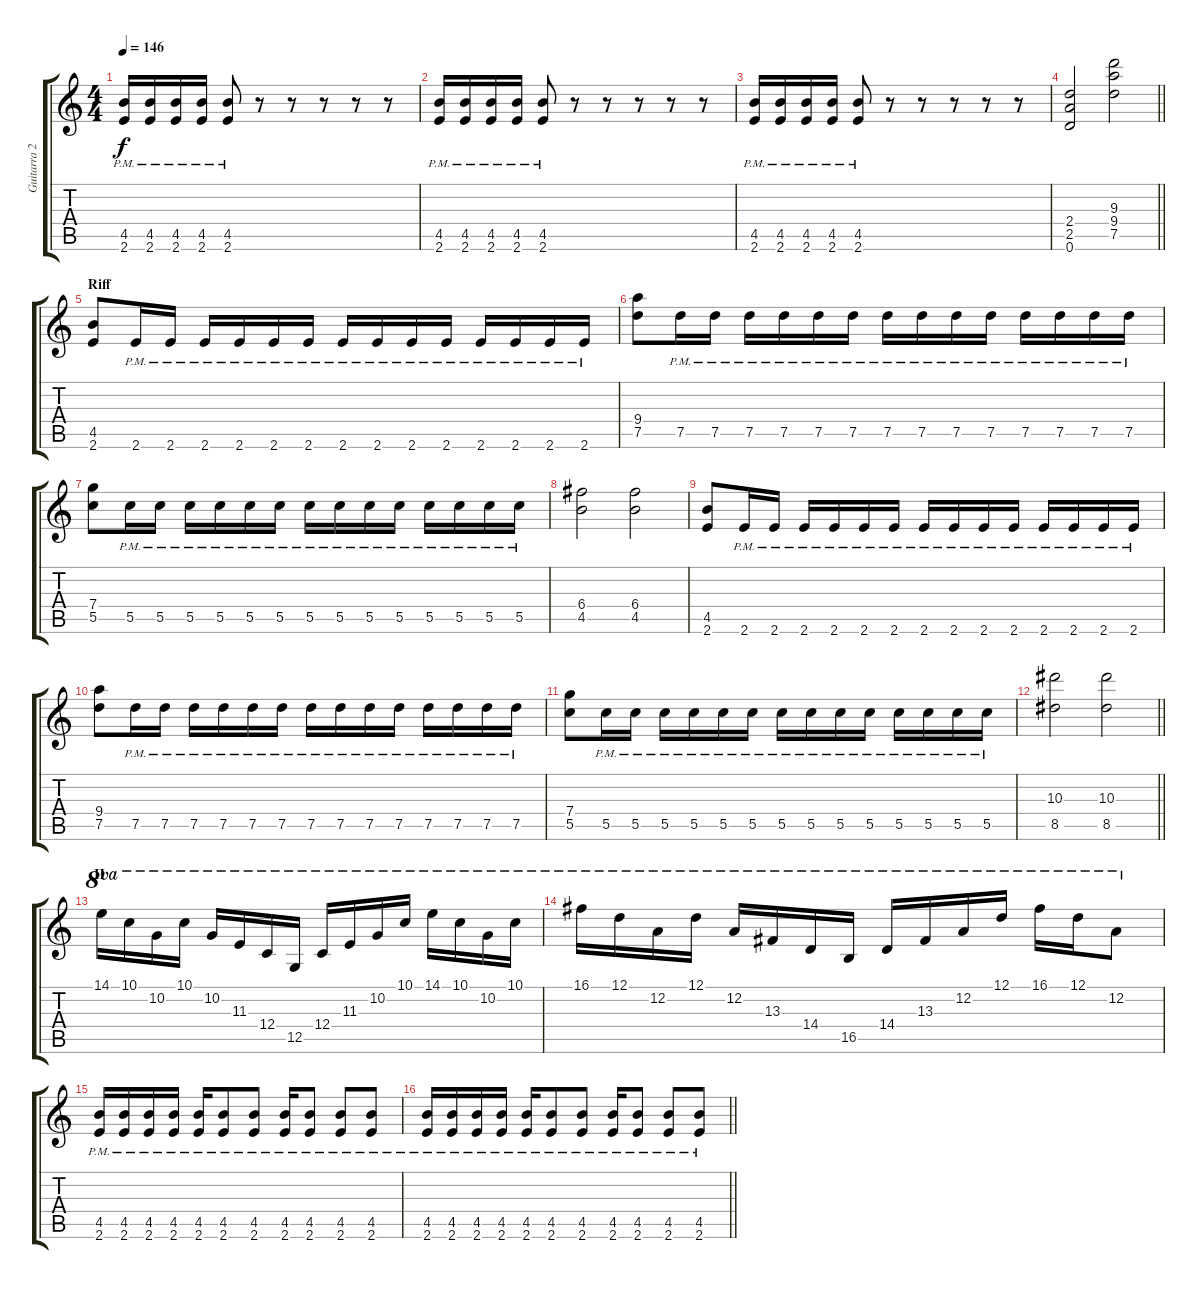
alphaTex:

\track ("Guitarra 2" "Guitarra 2") {instrument distortionguitar}
\staff {score tabs}
\tuning (D4 A3 F3 C3 G2 D2) {hide}
\ts (4 4)
\tempo 146
\clef g2
\ks c
(4.5{pm} 2.6{pm}).16{ot 8vb dy f} (4.5{pm} 2.6{pm}).16{ot 8vb} (4.5{pm} 2.6{pm}).16{ot 8vb} (4.5{pm} 2.6{pm}).16{ot 8vb} (4.5{pm} 2.6{pm}).8{ot 8vb} r.8{ot 8vb} r.8{ot 8vb} r.8{ot 8vb} r.8{ot 8vb} r.8{ot 8vb} |
(4.5{pm} 2.6{pm}).16{ot 8vb} (4.5{pm} 2.6{pm}).16{ot 8vb} (4.5{pm} 2.6{pm}).16{ot 8vb} (4.5{pm} 2.6{pm}).16{ot 8vb} (4.5{pm} 2.6{pm}).8{ot 8vb} r.8{ot 8vb} r.8{ot 8vb} r.8{ot 8vb} r.8{ot 8vb} r.8{ot 8vb} |
(4.5{pm} 2.6{pm}).16{ot 8vb} (4.5{pm} 2.6{pm}).16{ot 8vb} (4.5{pm} 2.6{pm}).16{ot 8vb} (4.5{pm} 2.6{pm}).16{ot 8vb} (4.5{pm} 2.6{pm}).8{ot 8vb} r.8{ot 8vb} r.8{ot 8vb} r.8{ot 8vb} r.8{ot 8vb} r.8{ot 8vb} |
\barLineRight lightlight
(2.4 2.5 0.6).2{ot 8vb} (9.3 9.4 7.5).2{ot 8vb} |
\section ("" "Riff")
(4.5 2.6).8{ot 8vb} 2.6{pm}.16{ot 8vb} 2.6{pm}.16{ot 8vb} 2.6{pm}.16{ot 8vb} 2.6{pm}.16{ot 8vb} 2.6{pm}.16{ot 8vb} 2.6{pm}.16{ot 8vb} 2.6{pm}.16{ot 8vb} 2.6{pm}.16{ot 8vb} 2.6{pm}.16{ot 8vb} 2.6{pm}.16{ot 8vb} 2.6{pm}.16{ot 8vb} 2.6{pm}.16{ot 8vb} 2.6{pm}.16{ot 8vb} 2.6{pm}.16{ot 8vb} |
(9.4 7.5).8{ot 8vb} 7.5{pm}.16{ot 8vb} 7.5{pm}.16{ot 8vb} 7.5{pm}.16{ot 8vb} 7.5{pm}.16{ot 8vb} 7.5{pm}.16{ot 8vb} 7.5{pm}.16{ot 8vb} 7.5{pm}.16{ot 8vb} 7.5{pm}.16{ot 8vb} 7.5{pm}.16{ot 8vb} 7.5{pm}.16{ot 8vb} 7.5{pm}.16{ot 8vb} 7.5{pm}.16{ot 8vb} 7.5{pm}.16{ot 8vb} 7.5{pm}.16{ot 8vb} |
(7.4 5.5).8{ot 8vb} 5.5{pm}.16{ot 8vb} 5.5{pm}.16{ot 8vb} 5.5{pm}.16{ot 8vb} 5.5{pm}.16{ot 8vb} 5.5{pm}.16{ot 8vb} 5.5{pm}.16{ot 8vb} 5.5{pm}.16{ot 8vb} 5.5{pm}.16{ot 8vb} 5.5{pm}.16{ot 8vb} 5.5{pm}.16{ot 8vb} 5.5{pm}.16{ot 8vb} 5.5{pm}.16{ot 8vb} 5.5{pm}.16{ot 8vb} 5.5{pm}.16{ot 8vb} |
(6.4 4.5).2{ot 8vb} (6.4 4.5).2{ot 8vb} |
(4.5 2.6).8{ot 8vb} 2.6{pm}.16{ot 8vb} 2.6{pm}.16{ot 8vb} 2.6{pm}.16{ot 8vb} 2.6{pm}.16{ot 8vb} 2.6{pm}.16{ot 8vb} 2.6{pm}.16{ot 8vb} 2.6{pm}.16{ot 8vb} 2.6{pm}.16{ot 8vb} 2.6{pm}.16{ot 8vb} 2.6{pm}.16{ot 8vb} 2.6{pm}.16{ot 8vb} 2.6{pm}.16{ot 8vb} 2.6{pm}.16{ot 8vb} 2.6{pm}.16{ot 8vb} |
(9.4 7.5).8{ot 8vb} 7.5{pm}.16{ot 8vb} 7.5{pm}.16{ot 8vb} 7.5{pm}.16{ot 8vb} 7.5{pm}.16{ot 8vb} 7.5{pm}.16{ot 8vb} 7.5{pm}.16{ot 8vb} 7.5{pm}.16{ot 8vb} 7.5{pm}.16{ot 8vb} 7.5{pm}.16{ot 8vb} 7.5{pm}.16{ot 8vb} 7.5{pm}.16{ot 8vb} 7.5{pm}.16{ot 8vb} 7.5{pm}.16{ot 8vb} 7.5{pm}.16{ot 8vb} |
(7.4 5.5).8{ot 8vb} 5.5{pm}.16{ot 8vb} 5.5{pm}.16{ot 8vb} 5.5{pm}.16{ot 8vb} 5.5{pm}.16{ot 8vb} 5.5{pm}.16{ot 8vb} 5.5{pm}.16{ot 8vb} 5.5{pm}.16{ot 8vb} 5.5{pm}.16{ot 8vb} 5.5{pm}.16{ot 8vb} 5.5{pm}.16{ot 8vb} 5.5{pm}.16{ot 8vb} 5.5{pm}.16{ot 8vb} 5.5{pm}.16{ot 8vb} 5.5{pm}.16{ot 8vb} |
\barLineRight lightlight
(10.3 8.5).2{ot 8vb} (10.3 8.5).2{ot 8vb} |
\section ("" "II")
14.1.16{ot 8va} 10.1.16{ot 8va} 10.2.16{ot 8va} 10.1.16{ot 8va} 10.2.16{ot 8va} 11.3.16{ot 8va} 12.4.16{ot 8va} 12.5.16{ot 8va} 12.4.16{ot 8va} 11.3.16{ot 8va} 10.2.16{ot 8va} 10.1.16{ot 8va} 14.1.16{ot 8va} 10.1.16{ot 8va} 10.2.16{ot 8va} 10.1.16{ot 8va} |
16.1.16{ot 8va} 12.1.16{ot 8va} 12.2.16{ot 8va} 12.1.16{ot 8va} 12.2.16{ot 8va} 13.3.16{ot 8va} 14.4.16{ot 8va} 16.5.16{ot 8va} 14.4.16{ot 8va} 13.3.16{ot 8va} 12.2.16{ot 8va} 12.1.16{ot 8va} 16.1.16{ot 8va} 12.1.16{ot 8va} 12.2.8{ot 8va} |
(4.5{pm} 2.6{pm}).16{ot 8vb} (4.5{pm} 2.6{pm}).16{ot 8vb} (4.5{pm} 2.6{pm}).16{ot 8vb} (4.5{pm} 2.6{pm}).16{ot 8vb} (4.5{pm} 2.6{pm}).16{ot 8vb} (4.5{pm} 2.6{pm}).8{ot 8vb} (4.5{pm} 2.6{pm}).8{ot 8vb} (4.5{pm} 2.6{pm}).16{ot 8vb} (4.5{pm} 2.6{pm}).8{ot 8vb} (4.5{pm} 2.6{pm}).8{ot 8vb} (4.5{pm} 2.6{pm}).8{ot 8vb} |
\barLineRight lightlight
(4.5{pm} 2.6{pm}).16{ot 8vb} (4.5{pm} 2.6{pm}).16{ot 8vb} (4.5{pm} 2.6{pm}).16{ot 8vb} (4.5{pm} 2.6{pm}).16{ot 8vb} (4.5{pm} 2.6{pm}).16{ot 8vb} (4.5{pm} 2.6{pm}).8{ot 8vb} (4.5{pm} 2.6{pm}).8{ot 8vb} (4.5{pm} 2.6{pm}).16{ot 8vb} (4.5{pm} 2.6{pm}).8{ot 8vb} (4.5{pm} 2.6{pm}).8{ot 8vb} (4.5{pm} 2.6{pm}).8{ot 8vb}
